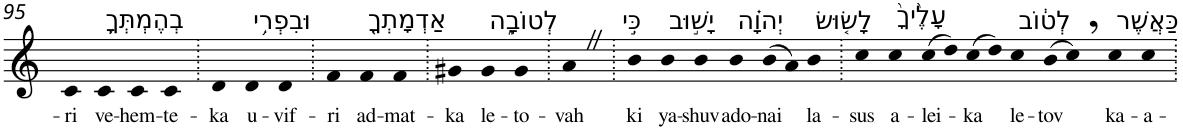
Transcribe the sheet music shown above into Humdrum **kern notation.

**kern	**text
*part1	*part1
*staff1	*staff1
*I"Piano	*
*I'Pno	*
!!LO:PB:g=z
*clefG2	*
*k[]	*
=95	=95
!	!LO:LY:b
4c	-ri
!LO:TX:a:t=בְהֶמְתְּךָ֛	!
!	!LO:LY:b
4c	ve-
!	!LO:LY:b
4c	-hem-
!	!LO:LY:b
4c	-te-
=96.	=96.
!	!LO:LY:b
4d	-ka
!LO:TX:a:t=וּבִפְרִ֥י	!
!	!LO:LY:b
4d	u-
!	!LO:LY:b
4d	-vif-
=97.	=97.
!	!LO:LY:b
4f	-ri
!LO:TX:a:t=אַדְמָתְךָ֖	!
!	!LO:LY:b
4f	ad-
!	!LO:LY:b
4f	-mat-
=98.	=98.
!	!LO:LY:b
4g#X	-ka
!LO:TX:a:t=לְטוֹבָ֑ה	!
!	!LO:LY:b
4g#	le-
!	!LO:LY:b
4g#	-to-
=99.	=99.
!	!LO:LY:b
4aZ	-vah
=100.	=100.
!LO:TX:a:t=כִּ֣י	!
!	!LO:LY:b
4b	ki
!LO:TX:a:t=יָשׁ֣וּב	!
!	!LO:LY:b
4b	ya-
!	!LO:LY:b
4b	-shuv
!LO:TX:a:t=יְהוָ֗ה	!
!	!LO:LY:b
4b	ado-
!	!LO:LY:b
(8b	-nai
8a)	.
!LO:TX:a:t=לָשׂ֤וּשׂ	!
!	!LO:LY:b
4b	la-
=101.	=101.
!	!LO:LY:b
4cc	-sus
!LO:TX:a:t=עָלֶ֙יךָ֙	!
!	!LO:LY:b
4cc	a-
!	!LO:LY:b
(8cc	-lei-
8dd)	.
!	!LO:LY:b
(8cc	-ka
8dd)	.
!LO:TX:a:t=לְט֔וֹב	!
!	!LO:LY:b
4cc	le-
!	!LO:LY:b
(8b	-tov
8cc,)	.
!LO:TX:a:t=כַּאֲשֶׁר	!
!	!LO:LY:b
4cc	ka-
!	!LO:LY:b
4cc	-a-
=.	=.
*-	*-
